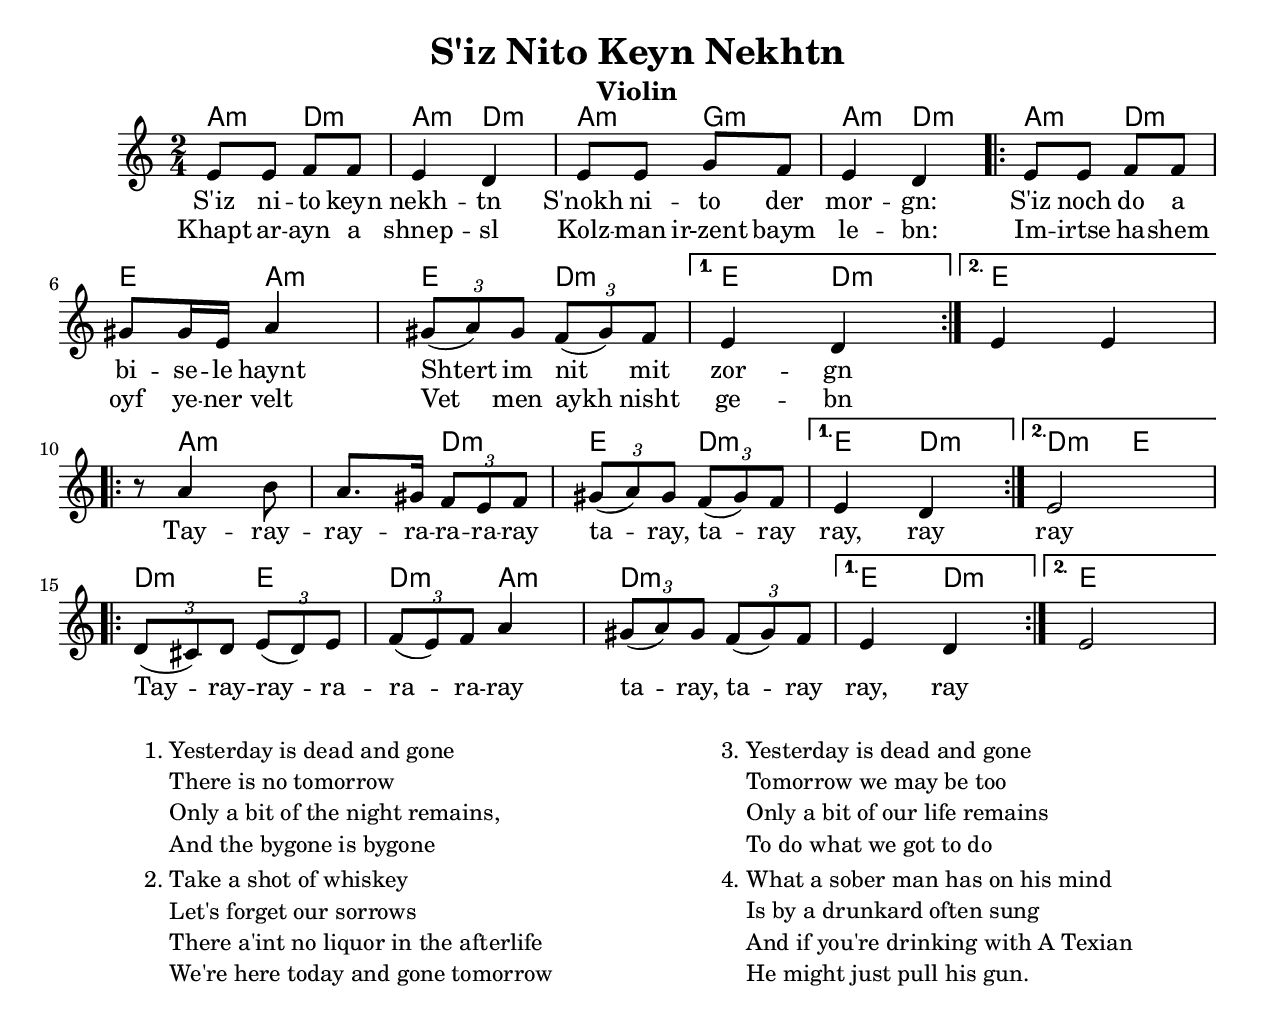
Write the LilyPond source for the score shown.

\version "2.24.0"
\include "english.ly"
%\pointAndClickOff
\paper{
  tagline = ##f
  print-all-headers = ##t
  #(set-paper-size "letter")
}
date = #(strftime "%d-%m-%Y" (localtime (current-time)))

%\markup{ \italic{ " Updated " \date  }  }

%\markup{ Got something to say? }

global = {
  \clef treble
  \key a \minor
  \time 2/4
  \set Score.rehearsalMarkFormatter = #format-mark-box-alphabet
}

%#################################### Melody ########################
melody = \relative c' {
  \global
  %\partial 16*3 a16 d f   %lead in notes
  e8 e f f
  e4 d
  e8 e g f
  e4 d
  \repeat volta 2{
    %\mark \default
    e8 e f f
    gs8 gs16 e a4
    \tuplet 3/2 {gs8 (a) gs} \tuplet 3/2{f8(gs) f}
  }
  \alternative { {e4 d }{e4 e } }
  \break
  \repeat volta 2{
    r8 a4 b8
    a8. gs16 \tuplet 3/2{f8 e f}|
    \tuplet 3/2 {gs8(a)gs} \tuplet 3/2{f(gs)f}
  }
  \alternative{
    {e4 d}{e2}
  }
  \repeat volta 2{
    \tuplet 3/2{d8 (cs) d} \tuplet 3/2{e(d)e}|
    \tuplet 3/2 {f(e)f} a4
    \tuplet 3/2{gs8(a)gs} \tuplet 3/2 {f(gs)f}
  }
  \alternative { {e4 d }{e2 } }

}
%################################# Lyrics #####################
\addlyrics{
  S'iz ni -- to keyn nekh -- tn
  S'nokh ni -- to der mor -- gn:
  S'iz noch do a bi -- se -- le haynt
  Shtert im nit mit zor -- gn
  \skip 2 \skip 2
  Tay -- ray -- ray -- ra -- ra -- ra -- ray
  ta -- ray, ta -- ray ray, ray ray
  Tay -- ray -- ray -- ra -- ra -- ra -- ray
  ta -- ray, ta -- ray ray, ray

}
\addlyrics{
  Khapt ar -- ayn a shnep -- sl
  Kolz -- man ir-zent baym le -- bn:
  Im -- irtse ha -- shem oyf ye -- ner velt
  Vet men aykh nisht ge -- bn
}
%################################# Chords #######################
harmonies = \chordmode {
  a4:m
  d4:m
  a4:m
  d4:m
  a4:m
  g4:m
  a4:m
  d4:m
  a4:m
  d4:m
  e4
  a4:m
  e4
  d4:m
  e4
  d4:m
  e2
  %b
  s8
  a8*5:m
  d4:m
  e4
  d4:m
  e4
  d4:m
  %c
  d4:m
  e4
  d4:m
  e4
  d4:m
  a:m
  d2:m
  e4 d4:m
  e2

}

\score {
  <<
    \new ChordNames {
      \set chordChanges = ##f
      \harmonies
    }
    \new Staff
    \melody
  >>
  \header{
    title= "S'iz Nito Keyn Nekhtn"
    subtitle=""
    composer= ""
    instrument = "Violin"
    arranger= ""
  }
  \midi{\tempo 4 = 120}
  \layout{indent = 1.0\cm}
}

% more verses:
\markup{}
\markup {
  \fill-line {
    \hspace #0.1 % distance from left margin
    \column {
      \line { "1."
              \column {
                "Yesterday is dead and gone"
                "There is no tomorrow"
                "Only a bit of the night remains,"
                "And the bygone is bygone"
              }
      }
      \hspace #0.2 % vertical distance between verses
      \line { "2."
              \column {
                "Take a shot of whiskey"
                "Let's forget our sorrows"
                "There a'int no liquor in the afterlife"
                "We're here today and gone tomorrow"

              }
      }
    }
    \hspace #0.1  % horiz. distance between columns
    \column {
      \line { "3."
              \column {
                "Yesterday is dead and gone"
                "Tomorrow we may be too"
                "Only a bit of our life remains"
                "To do what we got to do"
              }
      }
      \hspace #0.2 % distance between verses
      \line { "4."
              \column {
                "What a sober man has on his mind"
                "Is by a drunkard often sung"
                "And if you're drinking with A Texian"
                "He might just pull his gun."
              }
      }
    }
    \hspace #0.1 % distance to right margin
  }
}

%}

%{
Yesterday is buried, mourn it on the morrow
Here is but ephemeral bliss, ruin it not with sorrow
So Grab yourself a bottle, while you still can swallow
You won’t cop a single drop in the world to follow
You won’t cop a single drop in the world to follow

Brothers wail and howl, let your beard be wild
That’s the way to dance away sorrow and exile
That’s the way to dance away sorrow and exile

Hulyet hulyet brider, varft mit bord un poles
Ot azoy, ot azoy tantst a yid in goles
Ot azoy, ot azoy tantst a yid in goles

%}
